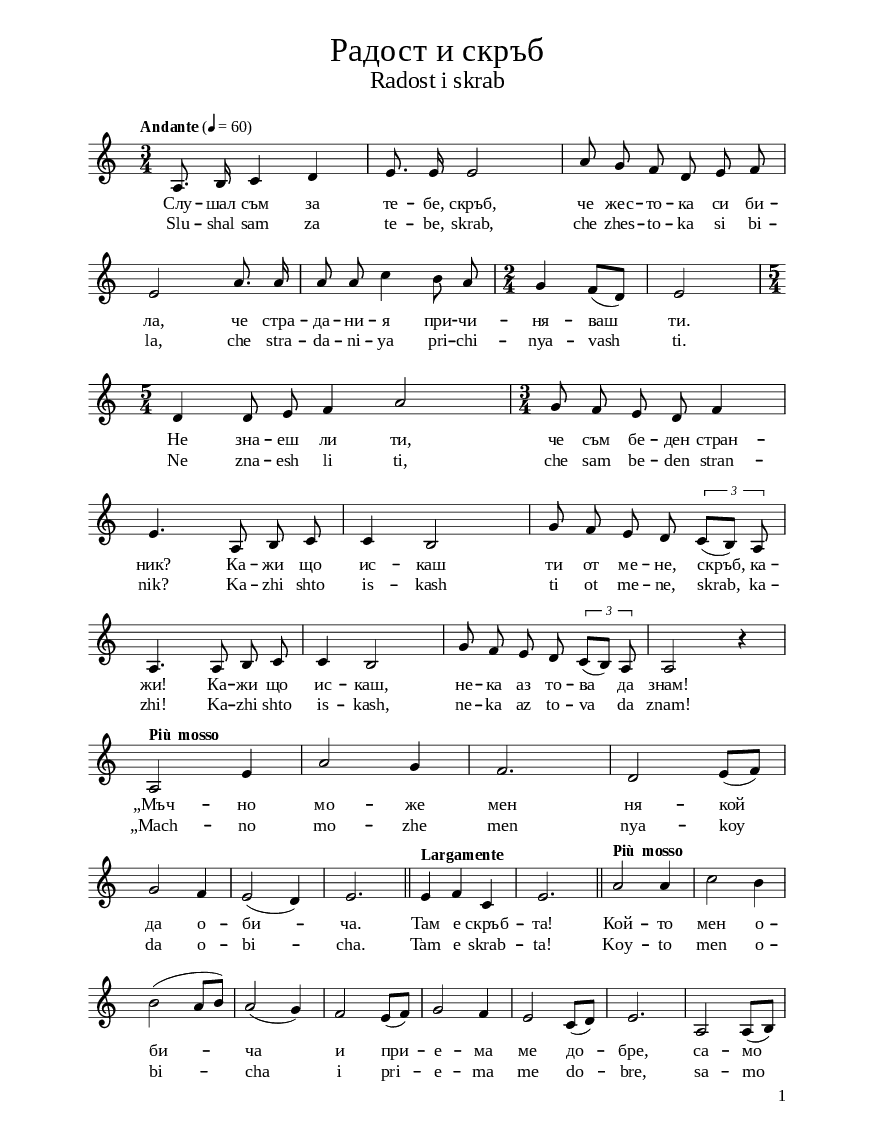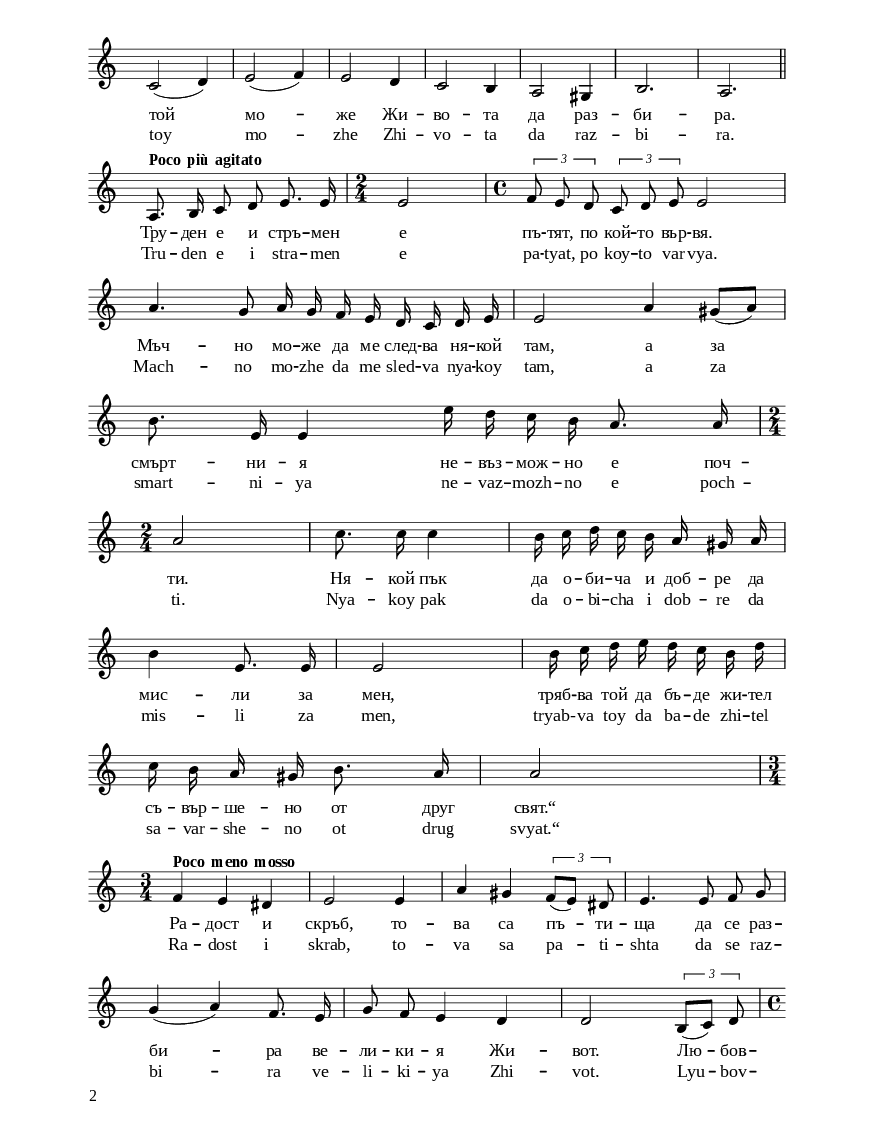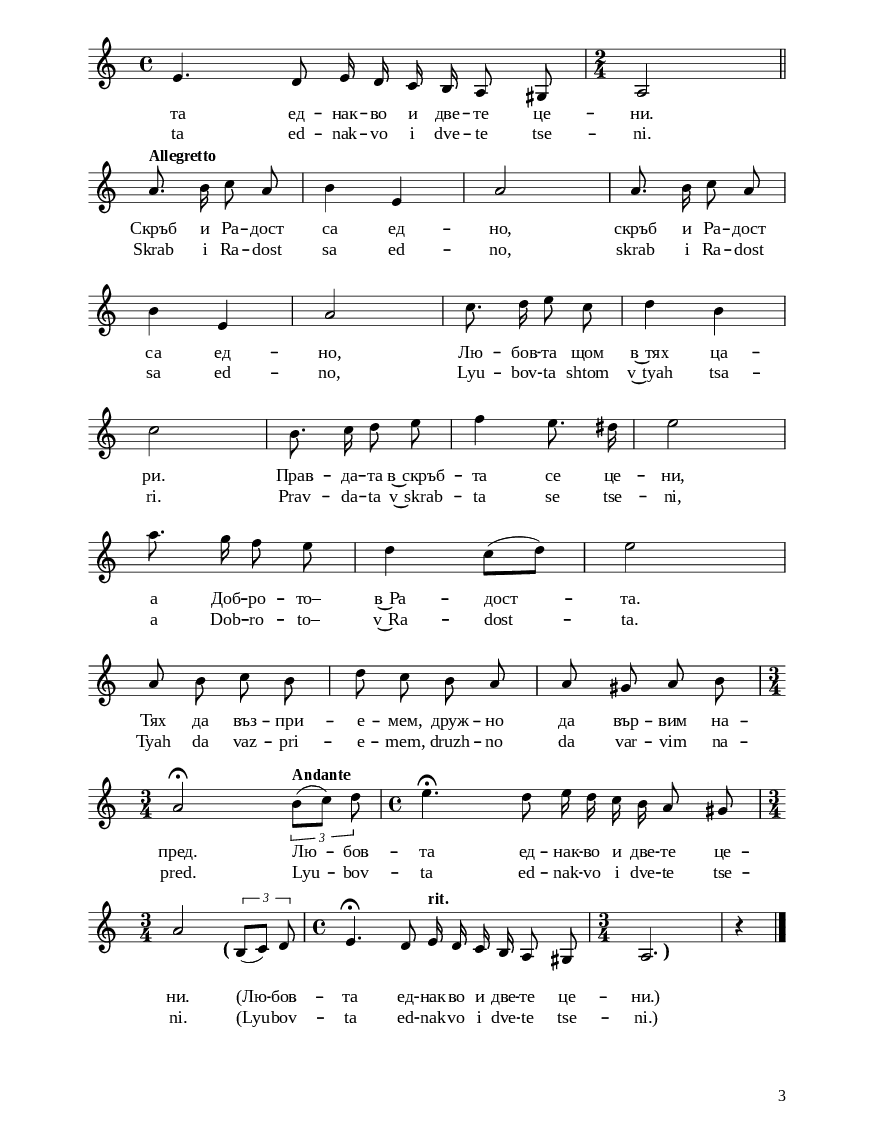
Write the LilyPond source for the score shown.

\version "2.24.0"

\include "include/globals.ily"

\bookpart {
  \label #'ref122
  \tocItem \markup "Радост и скръб – Radost i skrab "
  \include "include/bookpart-paper.ily"
  \score {
    \include "include/score-layout.ily"

    \new Voice \relative c' {
      \clef treble
      \key c \major
      \time 3/4
      \tempoFunc "Andante" 4 "60"
      \autoBeamOff
      a8.  b16  c4  d4 | % 2
      e8.  e16  e2 | % 3
      a8  g8  f8  d8  e8
      f8 | \break % 4
      e2  a8.  a16  | % 5
      a8  a8  c4  b8  a8 | % 6
      \time 2/4  | % 6
      g4  f8 [(  d8 )] | % 7
      e2 | % 8
      \time 5/4 \break  | % 8
      d4  d8  e8  f4  a2 | % 9
      \time 3/4  | % 9
      g8  f8  e8  d8  f4 \break |
      e4.  a,8  b8  c8 | % 11
      c4  b2  | % 12
      g'8  f8  e8  d8
      \tuplet 3/2 { c8 ( [  b8 )]  a8  }
      | \break % 13
      a4.  a8  b8  c8 | % 14
      c4  b2  | % 15
      g'8  f8  e8  d8
      \tuplet 3/2 { c8 ( [  b8] ) a8 }
      | % 16
      a2 r4 \break | % 17
      a2 ^\markup{ \bold {Più mosso} }  e'4 | % 18
      a2  g4 | % 19
      f2. |
      d2  e8 ( [  f8 ) ] \break | % 21
      g2  f4 | % 22
      e2 (  d4 ) | % 23
      e2. \bar "||"
      e4 ^\markup{ \bold {Largamente} }  f4  c4 | % 25
      e2. \bar "||"
      a2 ^\markup{ \bold {Più mosso} }  a4 | % 27
      c2  b4 \break | % 28
      b2 (  a8 [  b8 ) ] | % 29
      a2 (  g4 ) |
      f2  e8 ( [  f8 ) ] | % 31
      g2  f4 | % 32
      e2  c8 ( [  d8 ) ] | % 33
      e2. | % 34
      a,2  a8 ( [  b8 ) ] \break | % 35
      c2 (  d4 ) | % 36
      e2 (  f4 ) | % 37
      e2  d4 | % 38
      c2  b4 | % 39
      a2  gis4 |
      b2. | % 41
      a2. \bar "||"
      \break  | % 42
      a8. ^\markup{ \bold {Poco più agitato} }  b16
      c8  d8  e8.  e16 | % 43
      \time 2/4  | % 43
      e2 | % 44
      \time 4/4  | % 44
      \tuplet 3/2 {f8   e8  d8 }
      \tuplet 3/2 {c8  d8  e8 }
      e2  |
      a4.  g8  a16  g16  f16
      e16  d16  c16  d16  e16 | % 46
      e2  a4  gis8 ( [  a8 ) ] \break | % 47
      b8.  e,16  e4  e'16
      d16  c16  b16  a8.  a16 |\break   % 48
      \time 2/4  | % 48
      a2 | % 49
      c8.  c16  c4  |
      b16  c16  d16  c16
      b16  a16  gis16  a16 \break| % 51
      b4  e,8.  e16 | % 52
      e2  | % 53
      b'16  c16  d16  e16
      d16  c16  b16  d16 | \break % 54
      c16  b16  a16  gis16
      b8.  a16 | % 55
      a2 \break | % 56
      \time 3/4  | % 56
      f4 ^\markup{ \bold {Poco meno mosso} }  e4
      dis4 | % 57
      e2  e4 | % 58
      a4  gis4
      \tuplet 3/2 { f8 ( [  e8 ] )  dis8  }
      | % 59
      e4.  e8  f8  g8 | \break
      g4 (  a4 )  f8.  e16  | % 61
      g8  f8  e4  d4 | % 62
      d2
      \tuplet 3/2 { b8 ( [  c8 ) ]  d8  }
      | % 63
      \break | % 63
      \time 4/4 e4.  d8  e16  d16  c16
      b16  a8  gis8 | % 64
      \time 2/4 a2 \bar "||"  \break | % 65
      a'8. ^\markup{ \bold {Allegretto} }  b16
      c8  a8  | % 66
      b4  e,4  | % 67
      a2  | % 68
      a8.  b16  c8  a8  \break | % 69
      b4  e,4  |
      a2   | % 71
      c8.  d16  e8  c8  | % 72
      d4  b4  | \break % 73
      c2  | % 74
      b8.  c16  d8  e8  | % 75
      f4  e8.  dis16  | % 76
      e2  \break  | % 77
      a8. g16 f8 e8  | % 78
      d4 c8 ( [ d8 ) ] | % 79
      e2 |\break 
      a,8 b8 c8 b8  | % 81
      d8 c8 b8  a8  | % 82
      a8  gis8  a8 b8 | % 83
      \time 3/4  | % 83
      a2 ^\fermata
      \tuplet 3/2 { \tempo "Andante" b8 ( [ c8 ) ] d8  }
      \time 4/4  | % 84
      e4. \fermata
      d8 e16  d16 c16  b16
      a8 gis8 | \break % 85 

     \time 3/4 a2
    
     \tuplet 3/2 { 
      \once \override TextScript.extra-offset = #'(-1.8 . 3.5)
      b,8-\markup \bold \fontsize #+2 {"("} 
       ( [ c8 ) ] d8  } |
      \time 4/4   % 84
      e4. \fermata
      d8 \tempo "rit." e16  d16 c16  b16
      a8 gis8 | 
      \time 3/4
      \override TextScript.extra-offset = #'(3 . 3.0)      
      a2.-\markup \bold \fontsize #+2 {")"}
      r4 \bar "|."
    }

    \addlyrics {
       Слу -- шал съм за те -- бе, скръб,
      че жес -- то -- ка си би -- ла, че
      стра -- да -- ни -- я при -- чи -- ня
      -- ваш  ти. Не зна -- еш ли ти,
      че съм бе -- ден стран -- ник? Ка
      -- жи що ис -- каш ти от ме -- не,
      скръб, ка -- жи! Ка -- жи що
      ис -- каш, не -- ка аз то -- ва
      да знам! "„Мъч" -- но мо -- же
      мен ня -- кой  да о -- би
      -- ча. Там е скръб -- та! Кой --
      то мен о -- би  --  ча
      и при  -- е -- ма ме до  --
      бре, са -- мо той мо
      -- же Жи -- во -- та да раз -- би
      -- ра. Тру -- ден е и стръ -- мен
      е пъ -- тят, по кой -- то вър --
      вя. Мъч -- но мо -- же да ме след
      -- ва ня -- кой там, а за
      смърт -- ни -- я не -- въз -- мож --
      но е поч -- ти. Ня -- кой пък да
      о -- би -- ча и доб -- ре да мис --
      ли за мен, тряб -- ва той да бъ
      -- де жи -- тел съ -- вър -- ше -- но
      от друг "свят.“" Ра -- дост и
      скръб, то -- ва са пъ  -- ти --
      ща да се раз -- би -- ра ве --
      ли -- ки -- я Жи -- вот. Лю  --
      бов -- та ед -- нак -- во и две --
      те це -- ни. Скръб и Ра -- дост
      са ед -- но, скръб и Ра -- дост
      са ед -- но, Лю -- бов -- та щом
      в~тях ца -- ри. Прав -- да -- та
      в~скръб -- та се це -- ни, а Доб
      -- ро -- то– в~Ра -- дост  -- та.
      Тях да въз -- при -- е -- мем, друж
      -- но да вър -- вим на -- пред. Лю
      -- бов -- та ед -- нак -- во и
      две -- те це -- ни. (Лю
      -- бов -- та ед -- нак -- во и
      две -- те це -- ни.)
     }
      \addlyrics {
        Slu -- shal sam za te -- be, skrab,
        che zhes -- to -- ka si bi -- la, che
        stra -- da -- ni -- ya pri -- chi -- nya
        -- vash  ti. Ne zna -- esh li ti,
        che sam be -- den stran -- nik? Ka
        -- zhi shto is -- kash ti ot me -- ne,
        skrab, ka -- zhi! Ka -- zhi shto
        is -- kash, ne -- ka az to -- va
         da znam! "„Mach" -- no mo -- zhe
        men nya -- koy  da o -- bi
        -- cha. Tam e skrab -- ta! Koy --
        to men o -- bi  --  cha  
        i pri  -- e -- ma me do  --
        bre, sa -- mo  toy  mo
        -- zhe Zhi -- vo -- ta da raz -- bi
        -- ra. Tru -- den e i stra -- men
        e pa -- tyat, po koy -- to var --
        vya. Mach -- no mo -- zhe da me sled
        -- va nya -- koy tam, a za
        smart -- ni -- ya ne -- vaz -- mozh --
        no e poch -- ti. Nya -- koy pak da
        o -- bi -- cha i dob -- re da mis --
        li za men, "tryab-" -- va toy da ba
        -- de zhi -- tel sa -- var -- she -- no
        ot drug "svyat.“" Ra -- dost i
        skrab, to -- va sa pa  -- ti --
        shta da se raz -- bi -- ra ve --
        li -- ki -- ya Zhi -- vot. Lyu  --
        bov -- ta ed -- nak -- vo i dve --
        te tse -- ni. Skrab i Ra -- dost
        sa ed -- no, skrab i Ra -- dost
        sa ed -- no, Lyu -- bov -- ta shtom
        v~tyah tsa -- ri. Prav -- da -- ta
        v~skrab -- ta se tse -- ni, a Dob
        -- ro -- to– v~Ra -- dost  -- ta.
        Tyah da vaz -- pri -- e -- mem, druzh
        -- no da var -- vim na -- pred. Lyu
        -- bov -- ta ed -- nak -- vo i
        dve -- te tse -- ni. (Lyu
        -- bov -- ta ed -- nak -- vo i
        dve -- te tse -- ni.)}

        \header {
          title = \titleFunc "Радост и скръб" "Radost i skrab"
        }

        \midi{}

      } % score
 \markup \empty-two
     

      % include foreign translation(s) of the song
      \version "2.24.1"

\markup \fill-line { \fontsize #deTitleFontSize "Freude und Gram" }
\markup \null
\markup \null
\markup \fontsize #deCoupletFontSize {
  \hspace #15
  \override #`(baseline-skip . ,deCoupletBaselineSkip)
  \column {

    \line { " " Ich habe über dich, Gram, gehört,   }

    \line { " " dass du grausam wärst,   }

    \line { " " dass du Leid zufügst.   }

    \line { " " Weißt du nicht,  }

    \line { " " dass ich ein armer Fremder bin?   }

    \line { " " Sage mir, was du von mir willst,   }

    \line { " " sage es mir!  }
      \line { " " Sage mir, was du von mir willst,   }

    \line { " " ich soll es wissen!  }
    \line { " "}

    \line { " " „Schwerlich kann mich jemand lieben.   }

    \line { " " Dort ist der Gram!  }

    \line { " " Wer mich liebt }

    \line { " " und mich gut empfängt,  }

    \line { " " nur der kann  das Leben verstehen.   }

    \line { " "}

    \line { " " Schwierig und steil ist der Weg,   }

    \line { " " auf dem ich gehe.   }

    \line { " " Schwerlich kann mir dort jemand folgen   }

    \line { " " und für den Sterblichen   }
    
     \line { " " ist das fast unmöglich.  }
        \line { " "}
    
     \line { " " Liebt mich jedoch jemand und   }
   
     \line { " " denkt gut über mich,  }

    \line { " " er wird ein Bürger aus einer }
    
    \line { " " vollkommen anderen Welt sein.“}

    \line { " "}

    \line { " " Freude und Gram, das sind Wege,   }

    \line { " " das große Leben zu verstehen.   }

    \line { " " Die Liebe schätzt sie beide gleichermaßen.  }

    \line { " "}

    \line { " " Gram und Freude sind eins,  }

    \line { " " Gram und Freude sind eins,  }

    \line { " " wenn Liebe in ihnen herrscht.  }

    \line { " " Die Gerechtigkeit wird im Gram geschätzt  }

    \line { " " und das Gute in der Freude.   }

    \line { " " Empfangen wir sie   }

    \line { " " und gehen gemeinsam vorwärts.  }

    \line { " " Die Liebe schätzt sie beide gleichermaßen.  }

  }


}


    } % bookpart
